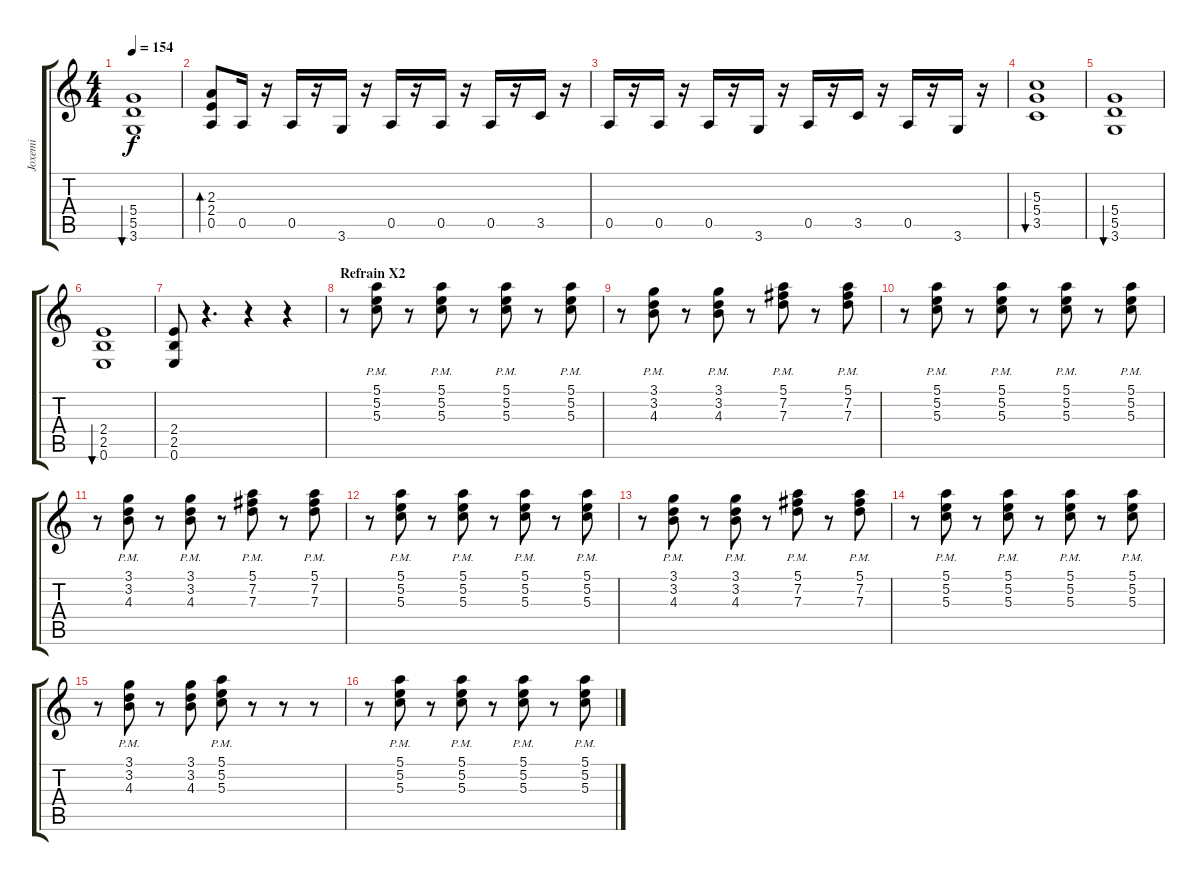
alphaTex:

\track ("Joxemi" "Joxemi") {instrument overdrivenguitar}
\staff {score tabs}
\tuning (E4 B3 G3 D3 A2 E2) {hide}
\ts (4 4)
\tempo 154
\clef g2
\ks c
(5.4 5.5 3.6).1{bu 60 dy f} |
(2.3 2.4 0.5).8{bd 60} 0.5.16 r.16 0.5.16 r.16 3.6.16 r.16 0.5.16 r.16 0.5.16 r.16 0.5.16 r.16 3.5.16 r.16 |
0.5.16 r.16 0.5.16 r.16 0.5.16 r.16 3.6.16 r.16 0.5.16 r.16 3.5.16 r.16 0.5.16 r.16 3.6.16 r.16 |
(5.3 5.4 3.5).1{bu 60} |
(5.4 5.5 3.6).1{bu 60} |
(2.4 2.5 0.6).1{bu 60} |
(2.4 2.5 0.6).8 r.4{d} r.4 r.4 |
\section ("" "Refrain X2")
r.8 (5.1{pm} 5.2{pm} 5.3{pm}).8 r.8 (5.1{pm} 5.2{pm} 5.3{pm}).8 r.8 (5.1{pm} 5.2{pm} 5.3{pm}).8 r.8 (5.1{pm} 5.2{pm} 5.3{pm}).8 |
r.8 (3.1{pm} 3.2{pm} 4.3{pm}).8 r.8 (3.1{pm} 3.2{pm} 4.3{pm}).8 r.8 (5.1{pm} 7.2{pm} 7.3{pm}).8 r.8 (5.1{pm} 7.2{pm} 7.3{pm}).8 |
r.8 (5.1{pm} 5.2{pm} 5.3{pm}).8 r.8 (5.1{pm} 5.2{pm} 5.3{pm}).8 r.8 (5.1{pm} 5.2{pm} 5.3{pm}).8 r.8 (5.1{pm} 5.2{pm} 5.3{pm}).8 |
r.8 (3.1{pm} 3.2{pm} 4.3{pm}).8 r.8 (3.1{pm} 3.2{pm} 4.3{pm}).8 r.8 (5.1{pm} 7.2{pm} 7.3{pm}).8 r.8 (5.1{pm} 7.2{pm} 7.3{pm}).8 |
r.8 (5.1{pm} 5.2{pm} 5.3{pm}).8 r.8 (5.1{pm} 5.2{pm} 5.3{pm}).8 r.8 (5.1{pm} 5.2{pm} 5.3{pm}).8 r.8 (5.1{pm} 5.2{pm} 5.3{pm}).8 |
r.8 (3.1{pm} 3.2{pm} 4.3{pm}).8 r.8 (3.1{pm} 3.2{pm} 4.3{pm}).8 r.8 (5.1{pm} 7.2{pm} 7.3{pm}).8 r.8 (5.1{pm} 7.2{pm} 7.3{pm}).8 |
r.8 (5.1{pm} 5.2{pm} 5.3{pm}).8 r.8 (5.1{pm} 5.2{pm} 5.3{pm}).8 r.8 (5.1{pm} 5.2{pm} 5.3{pm}).8 r.8 (5.1{pm} 5.2{pm} 5.3{pm}).8 |
r.8 (3.1{pm} 3.2{pm} 4.3{pm}).8 r.8 (3.1 3.2 4.3).8 (5.1{pm} 5.2{pm} 5.3{pm}).8 r.8 r.8 r.8 |
r.8 (5.1{pm} 5.2{pm} 5.3{pm}).8 r.8 (5.1{pm} 5.2{pm} 5.3{pm}).8 r.8 (5.1{pm} 5.2{pm} 5.3{pm}).8 r.8 (5.1{pm} 5.2{pm} 5.3{pm}).8
